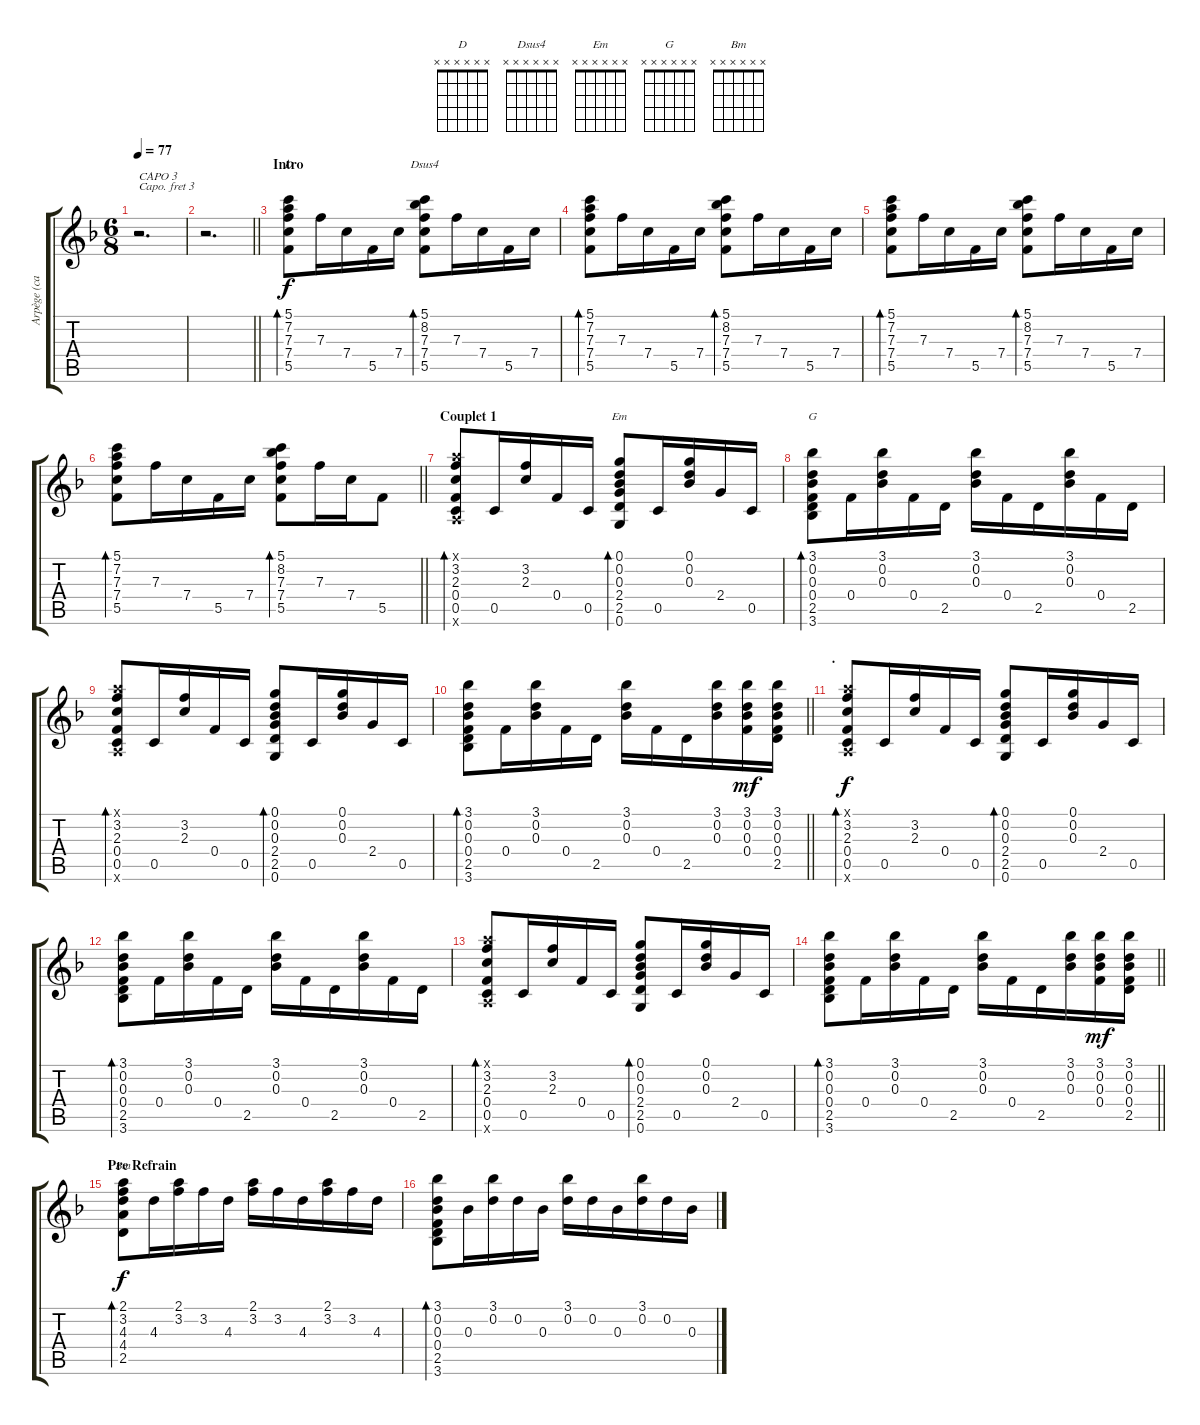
\track ("Arpège (capo 3)" "Arpège (ca") {instrument acousticguitarsteel}
\staff {score tabs}
\capo 3
\tuning (E4 B3 G3 D3 A2 E2) {hide}
\chord ("D" x x x x x x)
\chord ("Dsus4" x x x x x x)
\chord ("Em" x x x x x x)
\chord ("G" x x x x x x)
\chord ("Bm" x x x x x x)
\ts (6 8)
\tempo 77
\clef g2
\ks f
r.2{d txt "CAPO 3" dy f instrument acousticguitarsteel} |
\barLineRight lightlight
r.2{d} |
\section ("" "Intro")
(5.1 7.2 7.3 7.4 5.5).8{bd 60 ch "D"} 7.3.16 7.4.16 5.5.16 7.4.16 (5.1 8.2 7.3 7.4 5.5).8{bd 60 ch "Dsus4"} 7.3.16 7.4.16 5.5.16 7.4.16 |
(5.1 7.2 7.3 7.4 5.5).8{bd 60} 7.3.16 7.4.16 5.5.16 7.4.16 (5.1 8.2 7.3 7.4 5.5).8{bd 60} 7.3.16 7.4.16 5.5.16 7.4.16 |
(5.1 7.2 7.3 7.4 5.5).8{bd 60} 7.3.16 7.4.16 5.5.16 7.4.16 (5.1 8.2 7.3 7.4 5.5).8{bd 60} 7.3.16 7.4.16 5.5.16 7.4.16 |
\barLineRight lightlight
(5.1 7.2 7.3 7.4 5.5).8{bd 60} 7.3.16 7.4.16 5.5.16 7.4.16 (5.1 8.2 7.3 7.4 5.5).8{bd 60} 7.3.16 7.4.16 5.5.8 |
\section ("" "Couplet 1")
(2.1{x} 3.2 2.3 0.4 0.5 2.6{x}).8{bd 60} 0.5.16 (3.2 2.3).16 0.4.16 0.5.16 (0.1 0.2 0.3 2.4 2.5 0.6).8{bd 60 ch "Em"} 0.5.16 (0.1 0.2 0.3).16 2.4.16 0.5.16 |
(3.1 0.2 0.3 0.4 2.5 3.6).8{bd 60 ch "G"} 0.4.16 (3.1 0.2 0.3).16 0.4.16 2.5.16 (3.1 0.2 0.3).16 0.4.16 2.5.16 (3.1 0.2 0.3).16 0.4.16 2.5.16 |
(2.1{x} 3.2 2.3 0.4 0.5 2.6{x}).8{bd 60} 0.5.16 (3.2 2.3).16 0.4.16 0.5.16 (0.1 0.2 0.3 2.4 2.5 0.6).8{bd 60} 0.5.16 (0.1 0.2 0.3).16 2.4.16 0.5.16 |
\barLineRight lightlight
(3.1 0.2 0.3 0.4 2.5 3.6).8{bd 60} 0.4.16 (3.1 0.2 0.3).16 0.4.16 2.5.16 (3.1 0.2 0.3).16 0.4.16 2.5.16 (3.1 0.2 0.3).16 (3.1 0.2 0.3 0.4).16{dy mf} (3.1 0.2 0.3 0.4 2.5).16 |
\section ("" ".")
(2.1{x} 3.2 2.3 0.4 0.5 2.6{x}).8{bd 60 dy f} 0.5.16 (3.2 2.3).16 0.4.16 0.5.16 (0.1 0.2 0.3 2.4 2.5 0.6).8{bd 60} 0.5.16 (0.1 0.2 0.3).16 2.4.16 0.5.16 |
(3.1 0.2 0.3 0.4 2.5 3.6).8{bd 60} 0.4.16 (3.1 0.2 0.3).16 0.4.16 2.5.16 (3.1 0.2 0.3).16 0.4.16 2.5.16 (3.1 0.2 0.3).16 0.4.16 2.5.16 |
(2.1{x} 3.2 2.3 0.4 0.5 2.6{x}).8{bd 60} 0.5.16 (3.2 2.3).16 0.4.16 0.5.16 (0.1 0.2 0.3 2.4 2.5 0.6).8{bd 60} 0.5.16 (0.1 0.2 0.3).16 2.4.16 0.5.16 |
\barLineRight lightlight
(3.1 0.2 0.3 0.4 2.5 3.6).8{bd 60} 0.4.16 (3.1 0.2 0.3).16 0.4.16 2.5.16 (3.1 0.2 0.3).16 0.4.16 2.5.16 (3.1 0.2 0.3).16 (3.1 0.2 0.3 0.4).16{dy mf} (3.1 0.2 0.3 0.4 2.5).16 |
\section ("" "Pre Refrain")
(2.1 3.2 4.3 4.4 2.5).8{bd 60 ch "Bm" dy f} 4.3.16 (2.1 3.2).16 3.2.16 4.3.16 (2.1 3.2).16 3.2.16 4.3.16 (2.1 3.2).16 3.2.16 4.3.16 |
(3.1 0.2 0.3 0.4 2.5 3.6).8{bd 60} 0.3.16 (3.1 0.2).16 0.2.16 0.3.16 (3.1 0.2).16 0.2.16 0.3.16 (3.1 0.2).16 0.2.16 0.3.16
